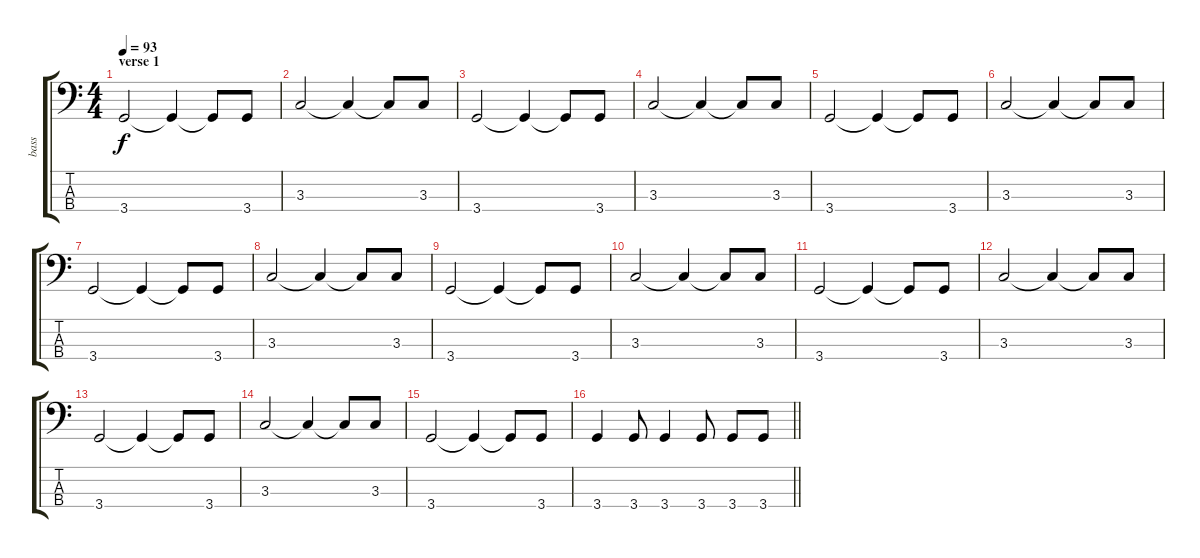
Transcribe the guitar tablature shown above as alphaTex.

\track ("bass" "bass") {instrument acousticbass}
\staff {score tabs}
\tuning (G2 D2 A1 E1) {hide}
\ts (4 4)
\section ("" "verse 1")
\tempo 93
\clef f4
\ks c
3.4.2{dy f} 3.4{t}.4 3.4{t}.8 3.4.8 |
3.3.2 3.3{t}.4 3.3{t}.8 3.3.8 |
3.4.2 3.4{t}.4 3.4{t}.8 3.4.8 |
3.3.2 3.3{t}.4 3.3{t}.8 3.3.8 |
3.4.2 3.4{t}.4 3.4{t}.8 3.4.8 |
3.3.2 3.3{t}.4 3.3{t}.8 3.3.8 |
3.4.2 3.4{t}.4 3.4{t}.8 3.4.8 |
3.3.2 3.3{t}.4 3.3{t}.8 3.3.8 |
3.4.2 3.4{t}.4 3.4{t}.8 3.4.8 |
3.3.2 3.3{t}.4 3.3{t}.8 3.3.8 |
3.4.2 3.4{t}.4 3.4{t}.8 3.4.8 |
3.3.2 3.3{t}.4 3.3{t}.8 3.3.8 |
3.4.2 3.4{t}.4 3.4{t}.8 3.4.8 |
3.3.2 3.3{t}.4 3.3{t}.8 3.3.8 |
3.4.2 3.4{t}.4 3.4{t}.8 3.4.8 |
\barLineRight lightlight
3.4.4 3.4.8 3.4.4 3.4.8 3.4.8 3.4.8
